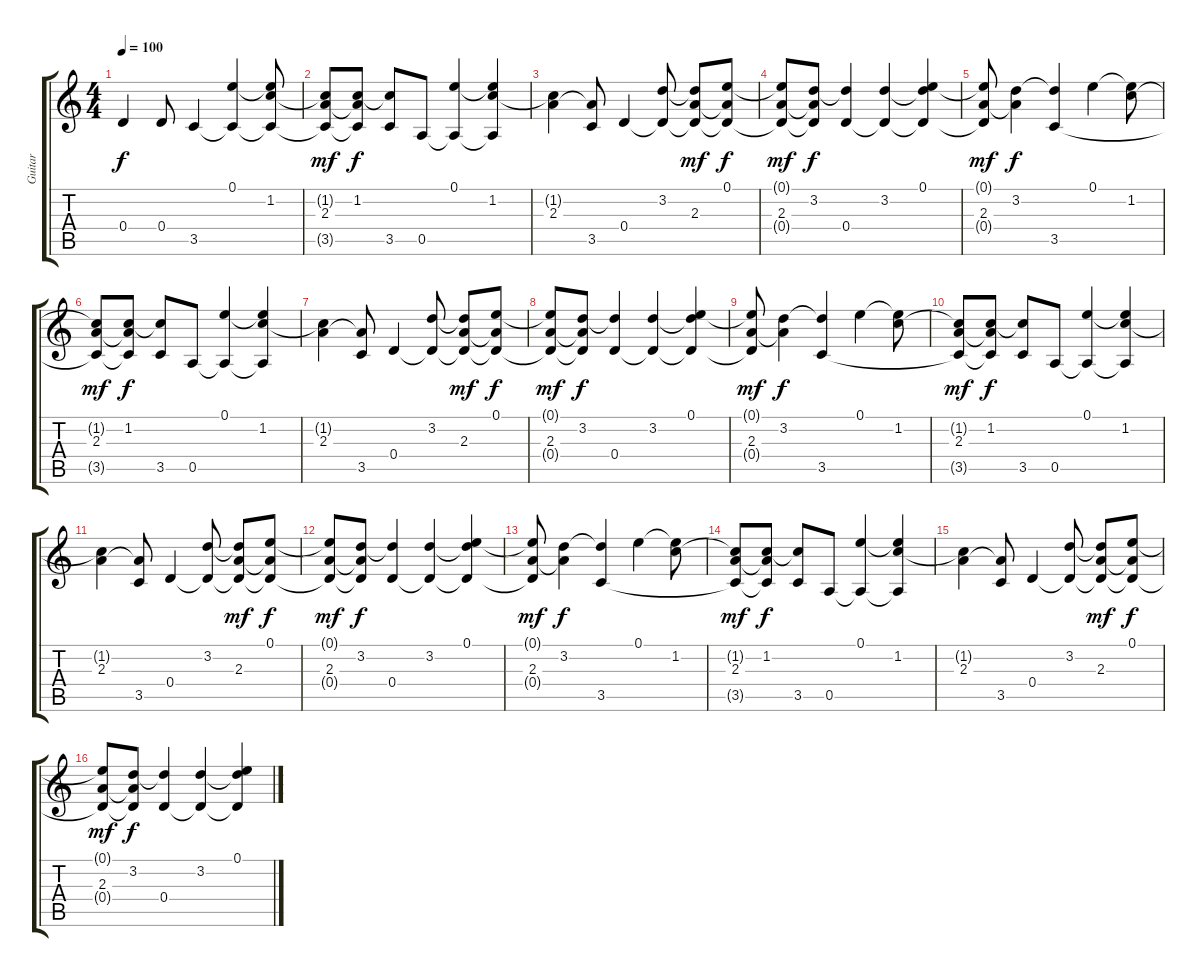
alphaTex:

\track ("Guitar" "Guitar") {instrument acousticguitarsteel}
\staff {score tabs}
\tuning (E4 B3 G3 D3 A2 E2) {hide}
\ts (4 4)
\tempo 100
\clef g2
\ks c
0.4{t}.4{dy f} 0.4.8 3.5.4 (0.1 3.5{t}).4 (0.1{t} 1.2 3.5{t}).8 |
(1.2{t} 2.3 3.5{t}).8{dy mf} (1.2 2.3{t} 3.5{t}).8{dy f} (1.2{t} 3.5).8 0.5.8 (0.1 0.5{t}).4 (0.1{t} 1.2 0.5{t}).4 |
(1.2{t} 2.3).4 (2.3{t} 3.5).8 0.4.4 (3.2 0.4{t}).8 (3.2{t} 2.3 0.4{t}).8{dy mf} (0.1 2.3{t} 0.4{t}).8{dy f} |
(0.1{t} 2.3 0.4{t}).8{dy mf} (3.2 2.3{t} 0.4{t}).8{dy f} (3.2{t} 0.4).4 (3.2 0.4{t}).4 (0.1 3.2{t} 0.4{t}).4 |
(0.1{t} 2.3 0.4{t}).8{dy mf} (3.2 2.3{t}).4{dy f} (3.2{t} 3.5).4 0.1.4 (0.1{t} 1.2).8 |
(1.2{t} 2.3 3.5{t}).8{dy mf} (1.2 2.3{t} 3.5{t}).8{dy f} (1.2{t} 3.5).8 0.5.8 (0.1 0.5{t}).4 (0.1{t} 1.2 0.5{t}).4 |
(1.2{t} 2.3).4 (2.3{t} 3.5).8 0.4.4 (3.2 0.4{t}).8 (3.2{t} 2.3 0.4{t}).8{dy mf} (0.1 2.3{t} 0.4{t}).8{dy f} |
(0.1{t} 2.3 0.4{t}).8{dy mf} (3.2 2.3{t} 0.4{t}).8{dy f} (3.2{t} 0.4).4 (3.2 0.4{t}).4 (0.1 3.2{t} 0.4{t}).4 |
(0.1{t} 2.3 0.4{t}).8{dy mf} (3.2 2.3{t}).4{dy f} (3.2{t} 3.5).4 0.1.4 (0.1{t} 1.2).8 |
(1.2{t} 2.3 3.5{t}).8{dy mf} (1.2 2.3{t} 3.5{t}).8{dy f} (1.2{t} 3.5).8 0.5.8 (0.1 0.5{t}).4 (0.1{t} 1.2 0.5{t}).4 |
(1.2{t} 2.3).4 (2.3{t} 3.5).8 0.4.4 (3.2 0.4{t}).8 (3.2{t} 2.3 0.4{t}).8{dy mf} (0.1 2.3{t} 0.4{t}).8{dy f} |
(0.1{t} 2.3 0.4{t}).8{dy mf} (3.2 2.3{t} 0.4{t}).8{dy f} (3.2{t} 0.4).4 (3.2 0.4{t}).4 (0.1 3.2{t} 0.4{t}).4 |
(0.1{t} 2.3 0.4{t}).8{dy mf} (3.2 2.3{t}).4{dy f} (3.2{t} 3.5).4 0.1.4 (0.1{t} 1.2).8 |
(1.2{t} 2.3 3.5{t}).8{dy mf} (1.2 2.3{t} 3.5{t}).8{dy f} (1.2{t} 3.5).8 0.5.8 (0.1 0.5{t}).4 (0.1{t} 1.2 0.5{t}).4 |
(1.2{t} 2.3).4 (2.3{t} 3.5).8 0.4.4 (3.2 0.4{t}).8 (3.2{t} 2.3 0.4{t}).8{dy mf} (0.1 2.3{t} 0.4{t}).8{dy f} |
(0.1{t} 2.3 0.4{t}).8{dy mf} (3.2 2.3{t} 0.4{t}).8{dy f} (3.2{t} 0.4).4 (3.2 0.4{t}).4 (0.1 3.2{t} 0.4{t}).4
